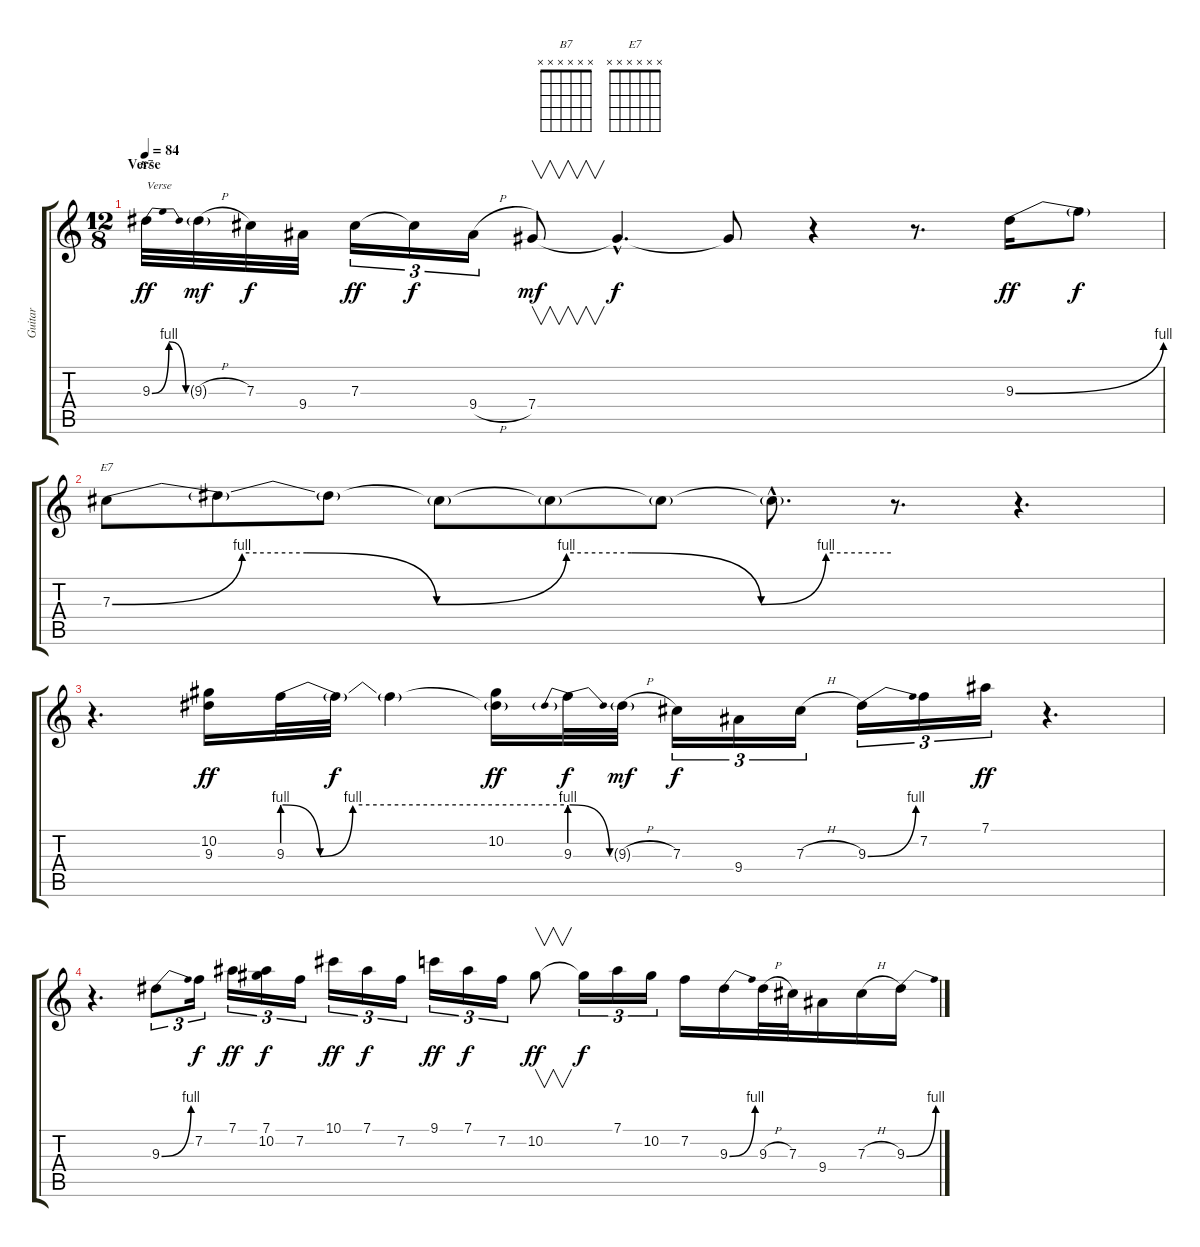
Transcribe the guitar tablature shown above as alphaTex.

\track ("Guitar" "Guitar") {instrument overdrivenguitar}
\staff {score tabs}
\tuning (Eb4 Bb3 Gb3 Db3 Ab2 Eb2) {hide}
\chord ("B7" x x x x x x) {firstfret 0}
\chord ("E7" x x x x x x) {firstfret 0}
\ts (12 8)
\section ("" "Verse")
\tempo 84
\clef g2
\ks c
9.3{be (bendrelease 0 0 15 4 30 4 60 0)}.32{ch "B7" txt "Verse" dy ff} 9.3{h g}.32{dy mf} 7.3.32{dy f} 9.4.32 7.3.16{tu (3 2) dy ff} 7.3{t}.16{tu (3 2) dy f} 9.4{h}.16{tu (3 2)} 7.4.8{v dy mf} 7.4{hac t}.4{d dy f} 7.4{t}.8 r.4 r.8{d} 9.3{be (bend 0 0 60 4)}.16{dy ff} 9.3{t}.8{dy f} |
7.3{be (custom 0 0 10 4 15 4 25 0 35 4 40 4 50 0 55 4 60 4)}.8{ch "E7"} 7.3{t}.8 7.3{t}.8 7.3{t}.8 7.3{t}.8 7.3{t}.8{volume 0} 7.3{hac t}.8{d} r.8{d} r.4{d volume 13} |
r.4{d} (10.2 9.3).16{dy ff} 9.3{be (custom 0 4 8 0 15 4 60 4)}.32 9.3{t}.32{dy f} 9.3{t}.4 (10.2 9.3{t}).16{dy ff} 9.3{be (prebendrelease 0 4 60 0)}.32{dy f} 9.3{h g}.32{dy mf} 7.3.16{tu (3 2) dy f} 9.4.16{tu (3 2)} 7.3{h}.16{tu (3 2)} 9.3{be (bend 0 0 60 4)}.16{tu (3 2)} 7.2.16{tu (3 2)} 7.1.16{tu (3 2) dy ff} r.4{d} |
r.4{d} 9.3{be (bend 0 0 60 4)}.8{tu (3 2)} 7.2.16{tu (3 2) dy f} 7.1.16{tu (3 2) dy ff} (7.1 10.2).16{tu (3 2) dy f} 7.2.16{tu (3 2)} 10.1.16{tu (3 2) dy ff} 7.1.16{tu (3 2) dy f} 7.2.16{tu (3 2)} 9.1.16{tu (3 2) dy ff} 7.1.16{tu (3 2) dy f} 7.2.16{tu (3 2)} 10.2.8{v dy ff} 10.2{t}.16{tu (3 2) dy f} 7.1.16{tu (3 2)} 10.2.16{tu (3 2)} 7.2.16 9.3{be (bend 0 0 60 4)}.16 9.3{h}.32 7.3.32 9.4.16 7.3{h}.16 9.3{be (bend 0 0 60 4)}.16
